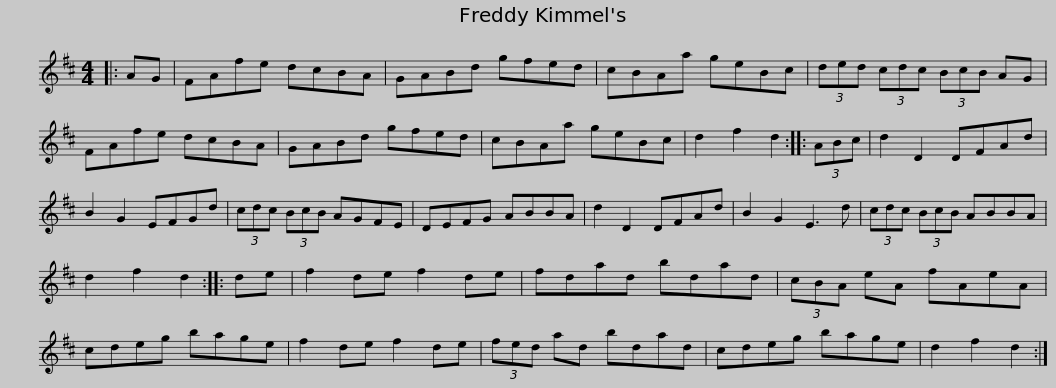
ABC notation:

X:1
L:1/8
M:4/4
I:linebreak $
K:D
V:1 treble
V:1
|: AG | FAfe dcBA | GABd gfed | cBAa geBc | (3ded (3cdc (3BcB AG |$ %5
 FAfe dcBA | GABd gfed | cBAa geBc | d2 f2 d2 :: (3ABc | %10
 d2 D2 DFAd | B2 G2 EFGd |$ (3cdc (3BcB AGFE | DEFG ABBA | d2 D2 DFAd | %15
 B2 G2 E3 d | (3cdc (3BcB ABBA | d2 f2 d2 :: de |$ f2 de f2 de | %20
 fdad bdad | (3cBA eA fAeA | cdeg bage | f2 de f2 de |$ (3fed ad bdad | %25
 cdeg bage | d2 f2 d2 :| %27
